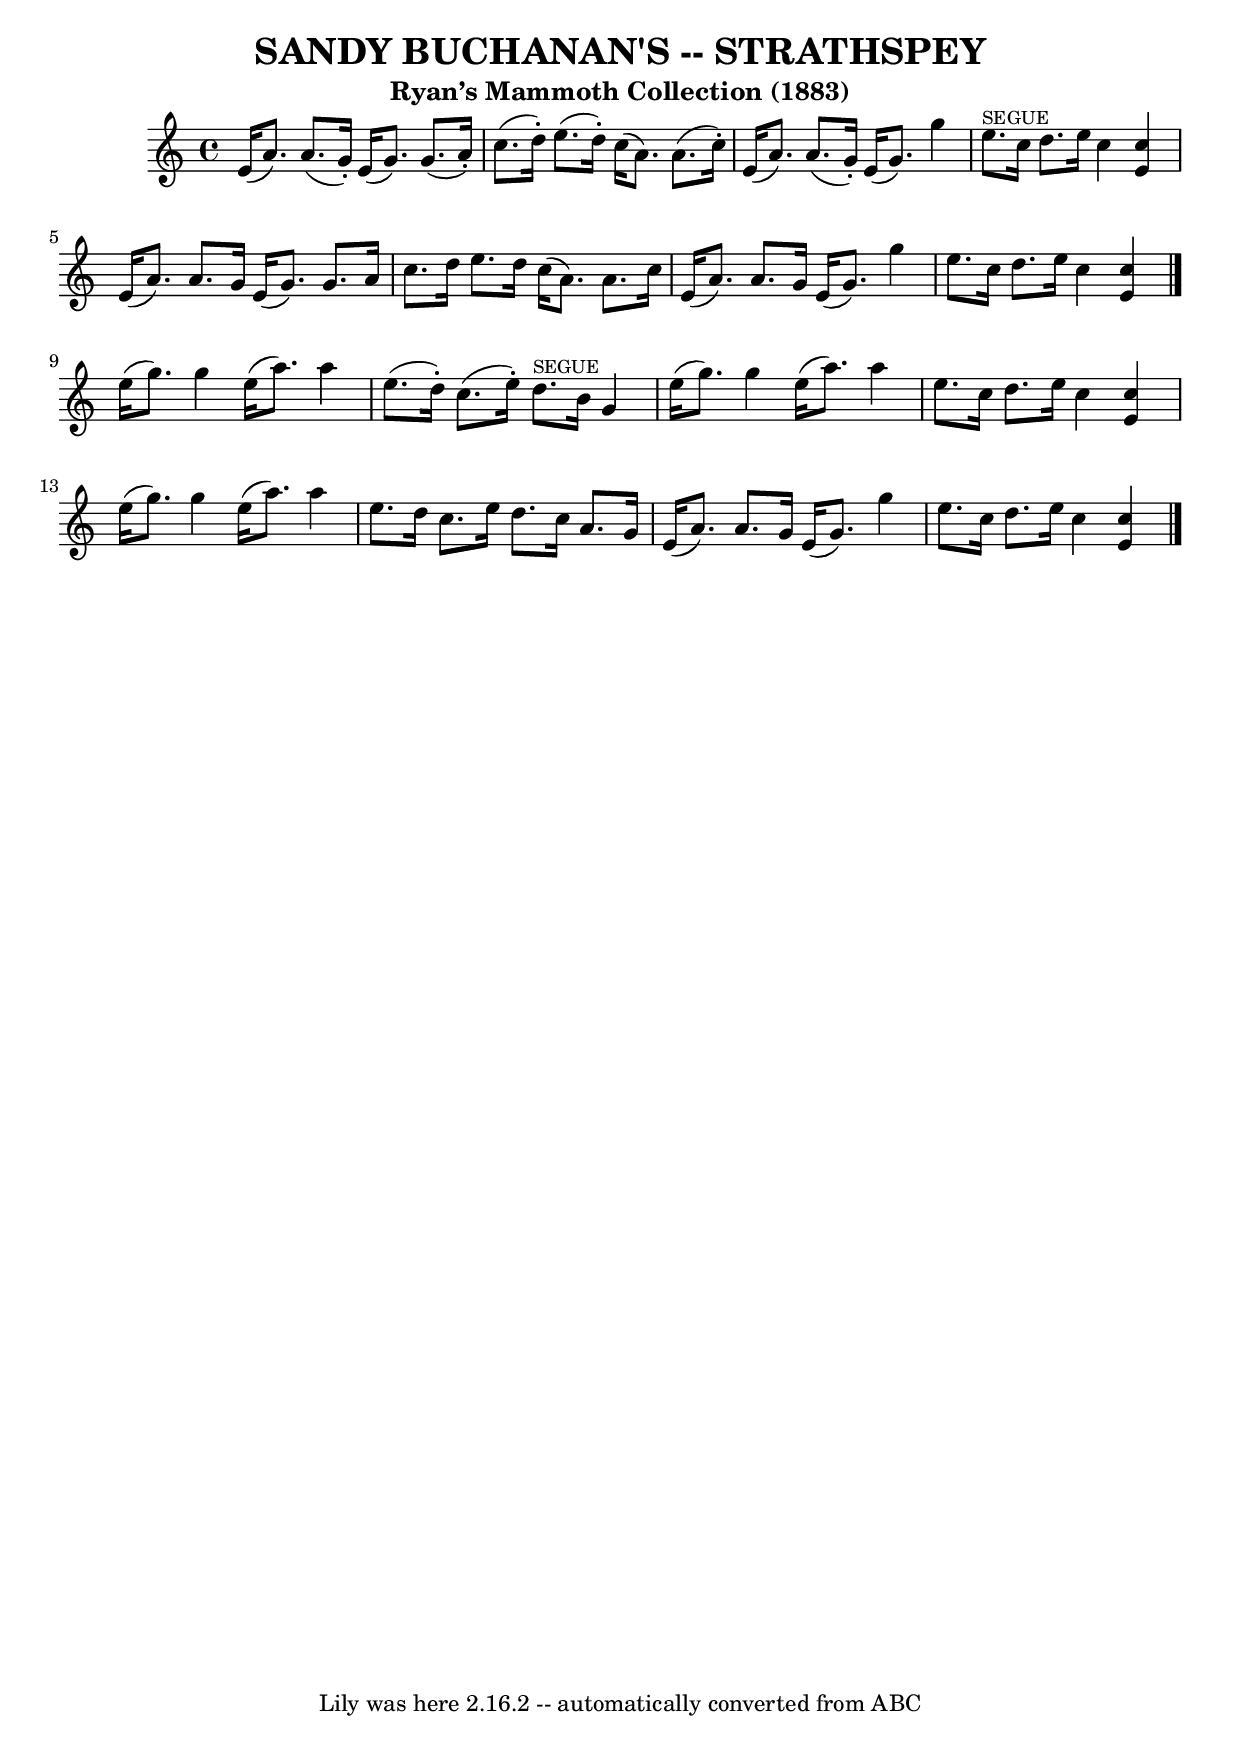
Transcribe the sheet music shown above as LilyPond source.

\version "2.16.2"
\include "Mammoth.ily"
\header {
  crossRefNumber = "1"
  footnotes = ""
  subtitle = "Ryan’s Mammoth Collection (1883)"
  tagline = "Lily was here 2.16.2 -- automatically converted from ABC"
  title = "SANDY BUCHANAN'S -- STRATHSPEY"

}
voicedefault =  {


  \override Staff.TimeSignature #'style = #'C
  \time 4/4 
  \key a \minor
  e'16 (a'8.) a'8. (g'16 -.) e'16 (
  g'8.) g'8. (a'16 -.)   |
  c''8. (d''16 -.) e''8. (
  d''16 -.) c''16 (a'8.) a'8. (c''16 -.)   |
  e'16 (
  a'8.) a'8. (g'16 -.) e'16 (g'8.) g''4    |
  e''8.^\segue c''16 d''8. e''16 c''4  << e'4 c''4   >>   |
  
  e'16 (a'8.) a'8. g'16 e'16 (g'8.) g'8. a'16    
  |
  c''8. d''16 e''8. d''16 c''16 (a'8.) a'8.    
  c''16    |
  e'16 (a'8.) a'8. g'16 e'16 (g'8.)   
  g''4    |
  e''8. c''16 d''8. e''16 c''4  << e'4 c''4   
				 >>   \bar "|." e''16 (g''8.) g''4 e''16 (a''8.) a''4    
  |
  e''8. (d''16 -.) c''8. (e''16 -.) d''8.^\segue   
  b'16 g'4    |
  e''16 (g''8.) g''4 e''16 (a''8.)   
  a''4    |
  e''8. c''16 d''8. e''16 c''4  << e'4 c''4   
				 >>   |
  e''16 (g''8.) g''4 e''16 (a''8.) a''4    
  |
  e''8. d''16 c''8. e''16 d''8. c''16 a'8. g'16   
  |
  e'16 (a'8.) a'8. g'16 e'16 (g'8.) g''4    
  |
  e''8. c''16 d''8. e''16 c''4  << e'4 c''4   >>   
  \bar "|."   

}

\score{
  <<

    \context Staff="default"
    {
      \voicedefault 
      
    }

  >>
  \layout {
    
  }
  \midi {
  }

}
